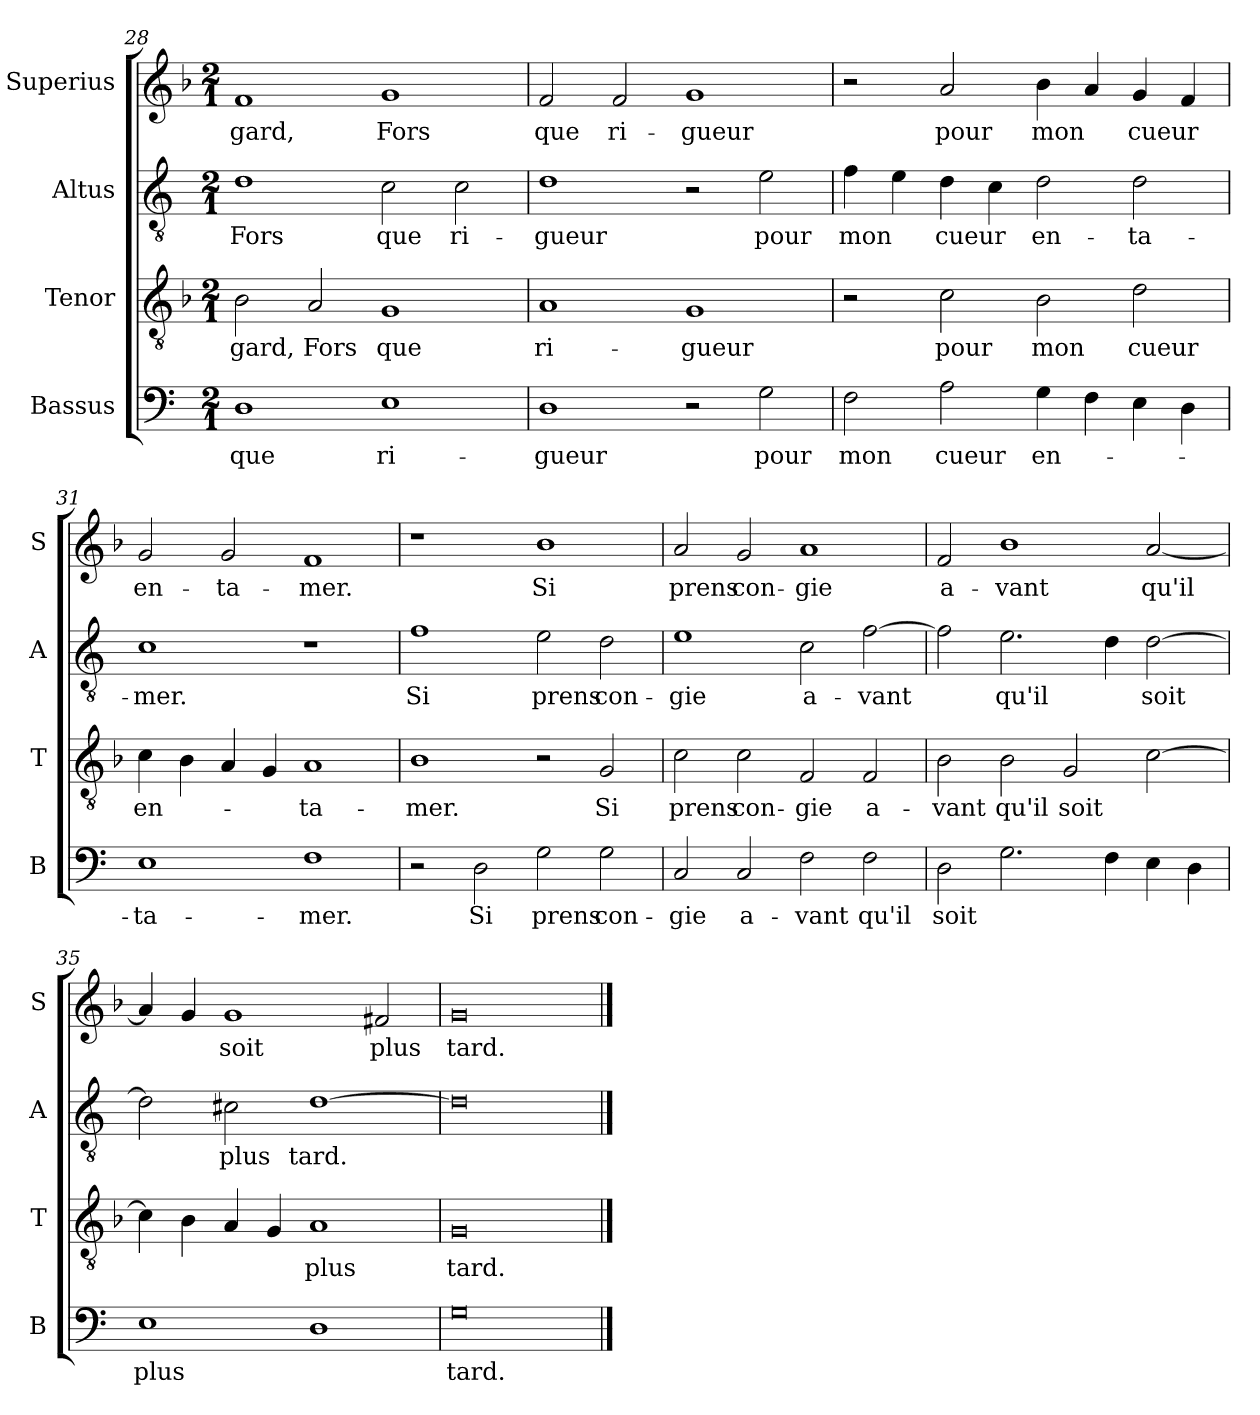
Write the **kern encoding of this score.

**kern	**text	**kern	**text	**kern	**text	**kern	**text
*part4	*part4	*part3	*part3	*part2	*part2	*part1	*part1
*staff4	*staff4	*staff3	*staff3	*staff2	*staff2	*staff1	*staff1
*I"Bassus	*	*I"Tenor	*	*I"Altus	*	*I"Superius	*
*I'B	*	*I'T	*	*I'A	*	*I'S	*
*clefF4	*	*clefGv2	*	*clefGv2	*	*clefG2	*
*k[]	*	*k[b-]	*	*k[]	*	*k[b-]	*
*M2/1	*	*M2/1	*	*M2/1	*	*M2/1	*
=28	=28	=28	=28	=28	=28	=28	=28
1D	que	2B-\	-gard,	1d	Fors	1f	-gard,
.	.	2A/	Fors	.	.	.	.
1E	ri-	1G	que	2c\	que	1g	Fors
.	.	.	.	2c\	ri-	.	.
=29	=29	=29	=29	=29	=29	=29	=29
1D	-gueur	1A	ri-	1d	-gueur	2f/	que
.	.	.	.	.	.	2f/	ri-
2r	.	1G	-gueur	2r	.	1g	-gueur
2G\	pour	.	.	2e\	pour	.	.
=30	=30	=30	=30	=30	=30	=30	=30
2F\	mon	2r	.	4f\	mon	2r	.
.	.	.	.	4e\	.	.	.
2A\	cueur	2c\	pour	4d\	cueur	2a/	pour
.	.	.	.	4c\	.	.	.
4G\	en-	2B-\	mon	2d\	en-	4b-\	mon
4F\	.	.	.	.	.	4a/	.
4E\	.	2d\	cueur	2d\	-ta-	4g/	cueur
4D\	.	.	.	.	.	4f/	.
=31	=31	=31	=31	=31	=31	=31	=31
1E	-ta-	4c\	en-	1c	-mer.	2g/	en-
.	.	4B-\	.	.	.	.	.
.	.	4A/	.	.	.	2g/	-ta-
.	.	4G/	.	.	.	.	.
1F	-mer.	1A	-ta-	1r	.	1f	-mer.
=32	=32	=32	=32	=32	=32	=32	=32
2r	.	1B-	-mer.	1f	Si	1r	.
2D\	Si	.	.	.	.	.	.
2G\	prens	2r	.	2e\	prens	1b-	Si
2G\	con-	2G/	Si	2d\	con-	.	.
=33	=33	=33	=33	=33	=33	=33	=33
2C/	-gie	2c\	prens	1e	-gie	2a/	prens
2C/	a-	2c\	con-	.	.	2g/	con-
2F\	-vant	2F/	-gie	2c\	a-	1a	-gie
2F\	qu'il	2F/	a-	[2f\	-vant	.	.
=34	=34	=34	=34	=34	=34	=34	=34
2D\	soit	2B-\	-vant	2f\]	.	2f/	a-
2.G\	.	2B-\	qu'il	2.e\	qu'il	1b-	-vant
.	.	2G/	soit	.	.	.	.
4F\	.	.	.	4d\	.	.	.
4E\	.	[2c\	.	[2d\	soit	[2a/	qu'il
4D\	.	.	.	.	.	.	.
=35	=35	=35	=35	=35	=35	=35	=35
1E	plus	4c\]	.	2d\]	.	4a/]	.
.	.	4B-\	.	.	.	4g/	.
.	.	4A/	.	2c#X\	plus	1g	soit
.	.	4G/	.	.	.	.	.
1D	.	1A	plus	[1d	tard.	.	.
.	.	.	.	.	.	2f#X/	plus
=36	=36	=36	=36	=36	=36	=36	=36
0G	tard.	0G	tard.	0d]	.	0g	tard.
==	==	==	==	==	==	==	==
*-	*-	*-	*-	*-	*-	*-	*-
